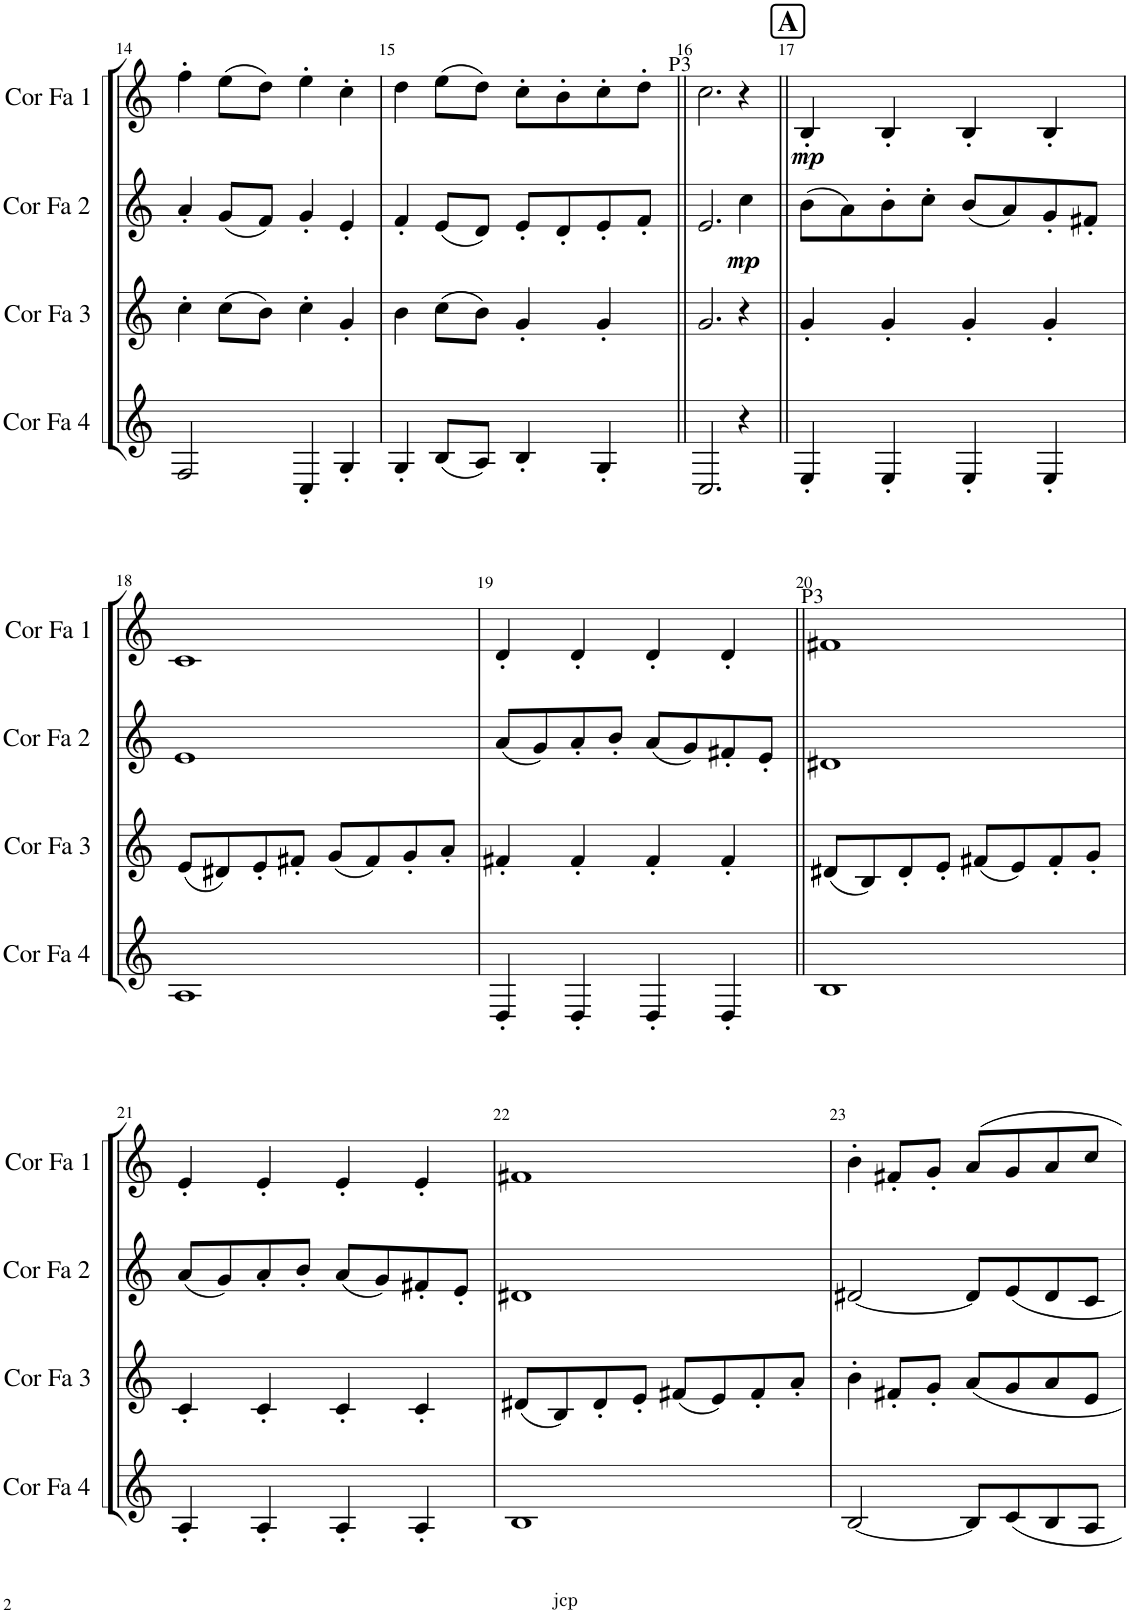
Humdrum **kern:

**kern	**kern	**kern	**dynam	**kern	**dynam
*part4	*part3	*part2	*part2	*part1	*part1
*staff4	*staff3	*staff2	*staff2	*staff1	*staff1
*I"Cor en Fa 4	*I"Cor en Fa 3	*I"Cor en Fa 2	*	*I"Cor en Fa 1	*
*I'Cor Fa 4	*I'Cor Fa 3	*I'Cor Fa 2	*	*I'Cor Fa 1	*
!!LO:PB:g=z
*clefG2	*clefG2	*clefG2	*	*clefG2	*
*Trd4c7	*Trd4c7	*Trd4c7	*	*Trd4c7	*
*k[]	*k[]	*k[]	*	*k[]	*
*M2/2	*M2/2	*M2/2	*	*M2/2	*
*met(c|)	*met(c|)	*met(c|)	*	*met(c|)	*
=14	=14	=14	=14	=14	=14
2F/	4cc'\	4a'/	.	4ff'\	.
.	(8cc\L	(8g/L	.	(8ee\L	.
.	8b\J)	8f/J)	.	8dd\J)	.
4C'/	4cc'\	4g'/	.	4ee'\	.
4G'/	4g'/	4e'/	.	4cc'\	.
=15	=15	=15	=15	=15	=15
4G'/	4b\	4f'/	.	4dd\	.
(8B/L	(8cc\L	(8e/L	.	(8ee\L	.
8A/J)	8b\J)	8d/J)	.	8dd\J)	.
4B'/	4g'/	8e'/L	.	8cc'\L	.
.	.	8d'/	.	8b'\	.
4G'/	4g'/	8e'/	.	8cc'\	.
.	.	8f'/J	.	8dd'\J	.
=16||	=16||	=16||	=16||	=16||	=16||
!	!	!	!	!LO:TX:a:t=P3	!
2.C/	2.g/	2.e/	.	2.cc\	.
!	!	!	!LO:DY:b	!	!
4r	4r	4cc\	mp	4r	.
!!LO:REH:place=s1:a:B:cj:fs=14:t=A
=17||	=17||	=17||	=17||	=17||	=17||
!	!	!	!	!	!LO:DY:b
4E'/	4g'/	(8b\L	.	4B'/	mp
.	.	8a\)	.	.	.
4E'/	4g'/	8b'\	.	4B'/	.
.	.	8cc'\J	.	.	.
4E'/	4g'/	(8b/L	.	4B'/	.
.	.	8a/)	.	.	.
4E'/	4g'/	8g'/	.	4B'/	.
.	.	8f#X'/J	.	.	.
!!LO:LB:g=z
=18	=18	=18	=18	=18	=18
1A	(8e/L	1e	.	1c	.
.	8d#X/)	.	.	.	.
.	8e'/	.	.	.	.
.	8f#X'/J	.	.	.	.
.	(8g/L	.	.	.	.
.	8f#/)	.	.	.	.
.	8g'/	.	.	.	.
.	8a'/J	.	.	.	.
=19	=19	=19	=19	=19	=19
4D'/	4f#X'/	(8a/L	.	4d'/	.
.	.	8g/)	.	.	.
4D'/	4f#'/	8a'/	.	4d'/	.
.	.	8b'/J	.	.	.
4D'/	4f#'/	(8a/L	.	4d'/	.
.	.	8g/)	.	.	.
4D'/	4f#'/	8f#X'/	.	4d'/	.
.	.	8e'/J	.	.	.
=20||	=20||	=20||	=20||	=20||	=20||
!	!	!	!	!LO:TX:a:t=P3	!
1B	(8d#X/L	1d#X	.	1f#X	.
.	8B/)	.	.	.	.
.	8d#'/	.	.	.	.
.	8e'/J	.	.	.	.
.	(8f#X/L	.	.	.	.
.	8e/)	.	.	.	.
.	8f#'/	.	.	.	.
.	8g'/J	.	.	.	.
!!LO:LB:g=z
=21	=21	=21	=21	=21	=21
4A'/	4c'/	(8a/L	.	4e'/	.
.	.	8g/)	.	.	.
4A'/	4c'/	8a'/	.	4e'/	.
.	.	8b'/J	.	.	.
4A'/	4c'/	(8a/L	.	4e'/	.
.	.	8g/)	.	.	.
4A'/	4c'/	8f#X'/	.	4e'/	.
.	.	8e'/J	.	.	.
=22	=22	=22	=22	=22	=22
1B	(8d#X/L	1d#X	.	1f#X	.
.	8B/)	.	.	.	.
.	8d#'/	.	.	.	.
.	8e'/J	.	.	.	.
.	(8f#X/L	.	.	.	.
.	8e/)	.	.	.	.
.	8f#'/	.	.	.	.
.	8a'/J	.	.	.	.
=23	=23	=23	=23	=23	=23
[2B/	4b'\	[2d#X/	.	4b'\	.
.	8f#X'/L	.	.	8f#X'/L	.
.	8g'/J	.	.	8g'/J	.
8B/L]	8a/L	8d#/L]	.	8a/L	.
8c/	8g/	8e/	.	8g/	.
8B/	8a/	8d#/	.	8a/	.
8A/J	8e/J	8c/J	.	8cc/J	.
=	=	=	=	=	=
*-	*-	*-	*-	*-	*-
